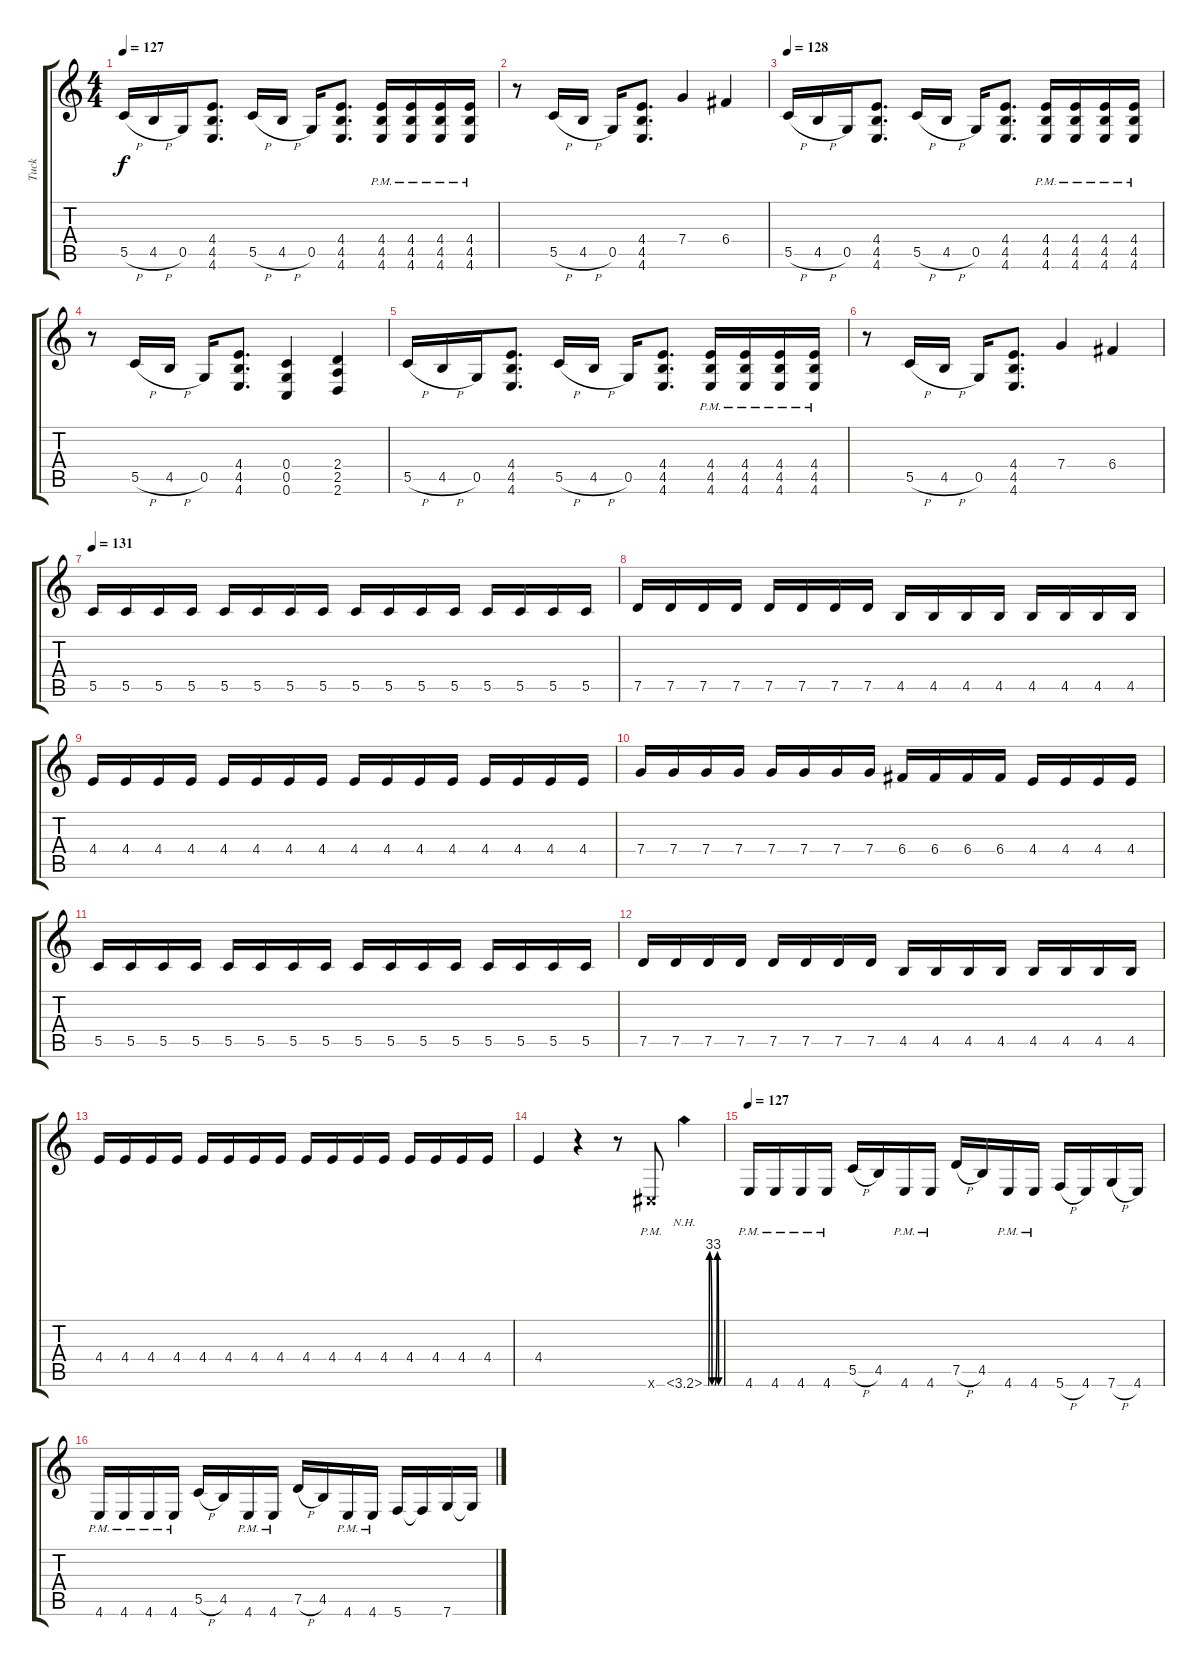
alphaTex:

\track ("Tuck" "Tuck") {instrument distortionguitar}
\staff {score tabs}
\tuning (D4 A3 F3 C3 G2 C2) {hide}
\ts (4 4)
\tempo 127
\clef g2
\ks c
5.5{h}.16{dy f} 4.5{h}.16 0.5.16 (4.4 4.5 4.6).8{d} 5.5{h}.16 4.5{h}.16 0.5.16 (4.4 4.5 4.6).8{d} (4.4{pm} 4.5{pm} 4.6{pm}).16 (4.4{pm} 4.5{pm} 4.6{pm}).16 (4.4{pm} 4.5{pm} 4.6{pm}).16 (4.4{pm} 4.5{pm} 4.6{pm}).16 |
r.8 5.5{h}.16 4.5{h}.16 0.5.16 (4.4 4.5 4.6).8{d} 7.4.4 6.4.4 |
\tempo 128
5.5{h}.16 4.5{h}.16 0.5.16 (4.4 4.5 4.6).8{d} 5.5{h}.16 4.5{h}.16 0.5.16 (4.4 4.5 4.6).8{d} (4.4{pm} 4.5{pm} 4.6{pm}).16 (4.4{pm} 4.5{pm} 4.6{pm}).16 (4.4{pm} 4.5{pm} 4.6{pm}).16 (4.4{pm} 4.5{pm} 4.6{pm}).16 |
r.8 5.5{h}.16 4.5{h}.16 0.5.16 (4.4 4.5 4.6).8{d} (0.4 0.5 0.6).4 (2.4 2.5 2.6).4 |
5.5{h}.16 4.5{h}.16 0.5.16 (4.4 4.5 4.6).8{d} 5.5{h}.16 4.5{h}.16 0.5.16 (4.4 4.5 4.6).8{d} (4.4{pm} 4.5{pm} 4.6{pm}).16 (4.4{pm} 4.5{pm} 4.6{pm}).16 (4.4{pm} 4.5{pm} 4.6{pm}).16 (4.4{pm} 4.5{pm} 4.6{pm}).16 |
r.8 5.5{h}.16 4.5{h}.16 0.5.16 (4.4 4.5 4.6).8{d} 7.4.4 6.4.4 |
\tempo 131
5.5.16 5.5.16 5.5.16 5.5.16 5.5.16 5.5.16 5.5.16 5.5.16 5.5.16 5.5.16 5.5.16 5.5.16 5.5.16 5.5.16 5.5.16 5.5.16 |
7.5.16 7.5.16 7.5.16 7.5.16 7.5.16 7.5.16 7.5.16 7.5.16 4.5.16 4.5.16 4.5.16 4.5.16 4.5.16 4.5.16 4.5.16 4.5.16 |
4.4.16 4.4.16 4.4.16 4.4.16 4.4.16 4.4.16 4.4.16 4.4.16 4.4.16 4.4.16 4.4.16 4.4.16 4.4.16 4.4.16 4.4.16 4.4.16 |
7.4.16 7.4.16 7.4.16 7.4.16 7.4.16 7.4.16 7.4.16 7.4.16 6.4.16 6.4.16 6.4.16 6.4.16 4.4.16 4.4.16 4.4.16 4.4.16 |
5.5.16 5.5.16 5.5.16 5.5.16 5.5.16 5.5.16 5.5.16 5.5.16 5.5.16 5.5.16 5.5.16 5.5.16 5.5.16 5.5.16 5.5.16 5.5.16 |
7.5.16 7.5.16 7.5.16 7.5.16 7.5.16 7.5.16 7.5.16 7.5.16 4.5.16 4.5.16 4.5.16 4.5.16 4.5.16 4.5.16 4.5.16 4.5.16 |
4.4.16 4.4.16 4.4.16 4.4.16 4.4.16 4.4.16 4.4.16 4.4.16 4.4.16 4.4.16 4.4.16 4.4.16 4.4.16 4.4.16 4.4.16 4.4.16 |
4.4.4 r.4 r.8 1.6{pm x}.8 3.6{be (custom 0 0 15 0 20 12 30 0 40 0 50 12 55 0 60 0) nh}.4 |
\tempo 127
4.6{pm}.16 4.6{pm}.16 4.6{pm}.16 4.6{pm}.16 5.5{h}.16 4.5.16 4.6{pm}.16 4.6{pm}.16 7.5{h}.16 4.5.16 4.6{pm}.16 4.6{pm}.16 5.6{h}.16 4.6.16 7.6{h}.16 4.6.16 |
4.6{pm}.16 4.6{pm}.16 4.6{pm}.16 4.6{pm}.16 5.5{h}.16 4.5.16 4.6{pm}.16 4.6{pm}.16 7.5{h}.16 4.5.16 4.6{pm}.16 4.6{pm}.16 5.6.16 5.6{t}.16 7.6.16 7.6{t}.16
